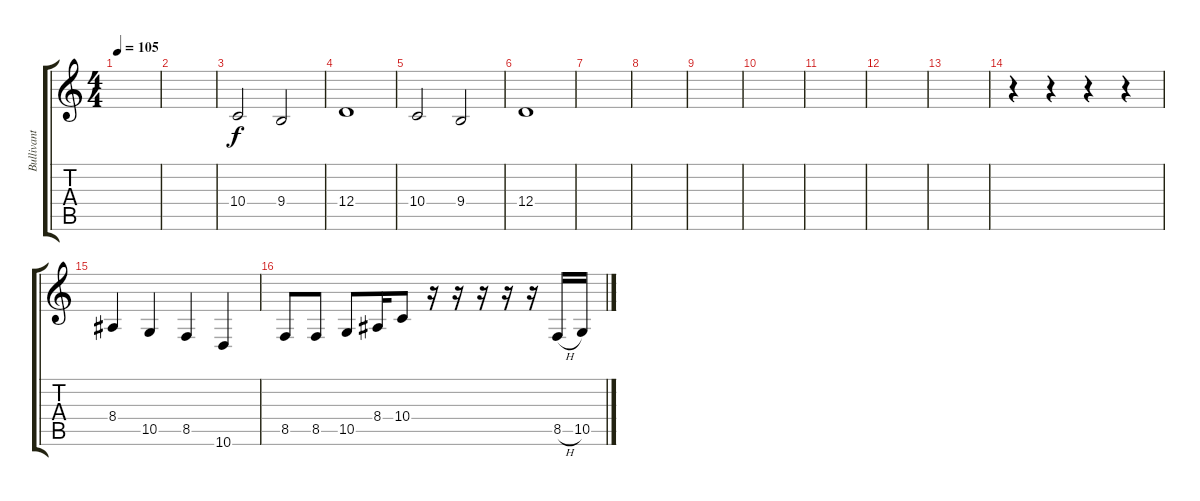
\track ("Bullivant" "Bullivant") {instrument trumpet}
\staff {score tabs}
\tuning (E4 B3 G3 D3 A2 E2) {hide}
\ts (4 4)
\tempo 105
\clef g2
\ks c
|
|
10.4.2 9.4.2 |
12.4.1 |
10.4.2 9.4.2 |
12.4.1 |
|
|
|
|
|
|
|
r.4 r.4 r.4 r.4 |
8.4.4 10.5.4 8.5.4 10.6.4 |
8.5.8 8.5.8 10.5.8 8.4.16 10.4.8 r.16 r.16 r.16 r.16 r.16 8.5{h}.16 10.5.16
